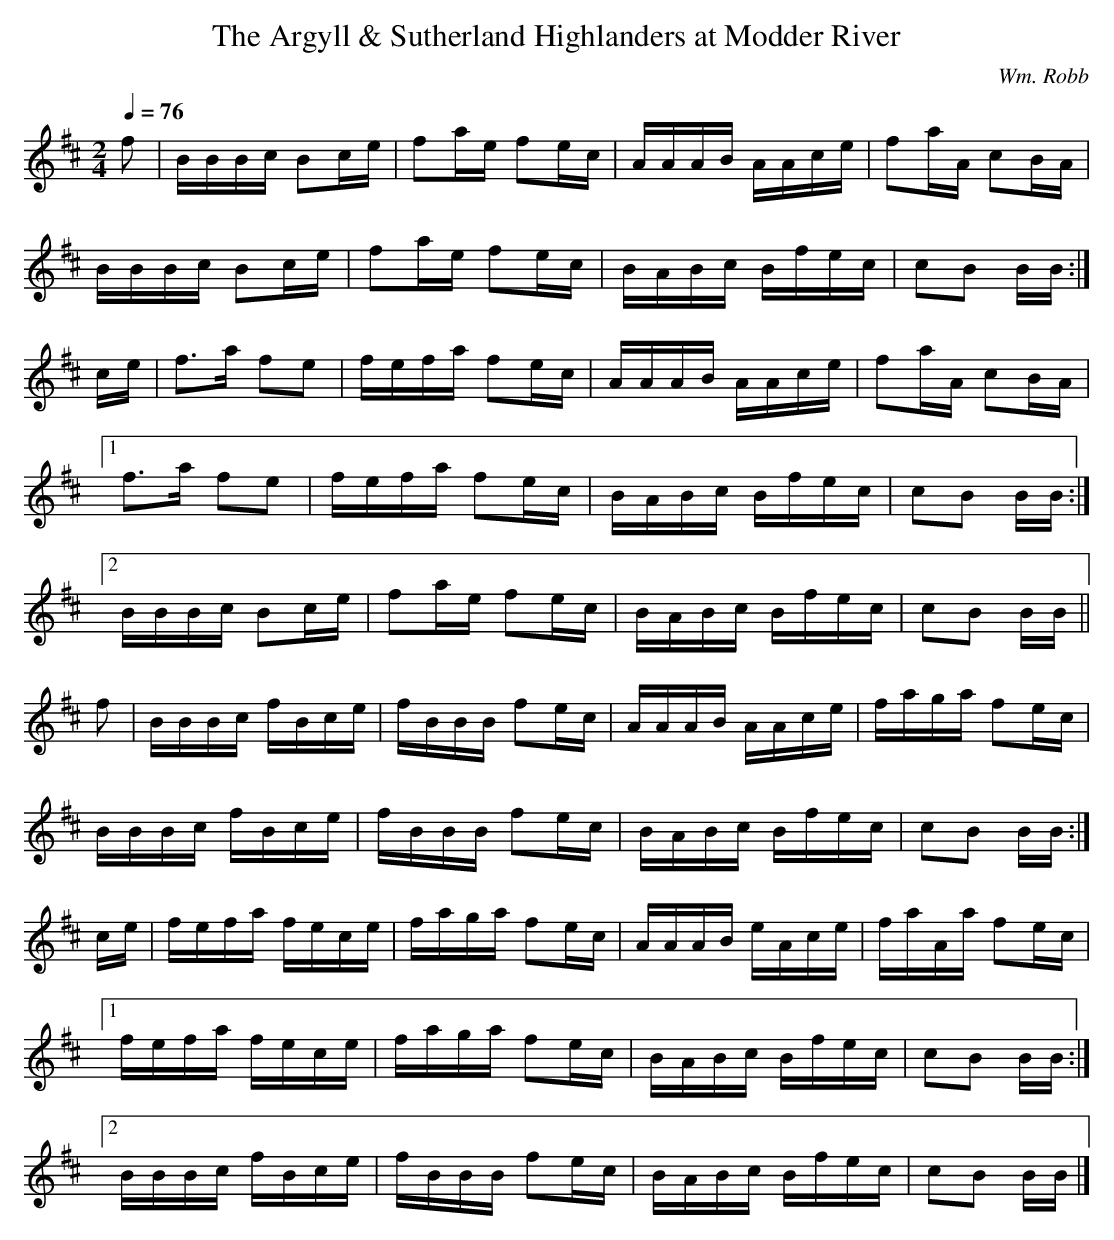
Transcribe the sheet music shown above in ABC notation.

X:1
T:The Argyll & Sutherland Highlanders at Modder River
C:Wm. Robb
M:2/4
L:1/16
Q:1/4=76
K:BMin
f2|BBBc B2ce|f2ae f2ec|AAAB AAce|f2aA c2BA|
   BBBc B2ce|f2ae f2ec|BABc Bfec|c2B2 BB :|
ce|f3a  f2e2|fefa f2ec|AAAB AAce|f2aA c2BA|
[1 f3a  f2e2|fefa f2ec|BABc Bfec|c2B2 BB :|
[2 BBBc B2ce|f2ae f2ec|BABc Bfec|c2B2 BB ||
f2|BBBc fBce|fBBB f2ec|AAAB AAce|faga f2ec|
   BBBc fBce|fBBB f2ec|BABc Bfec|c2B2 BB :|
ce|fefa fece|faga f2ec|AAAB eAce|faAa f2ec|
[1 fefa fece|faga f2ec|BABc Bfec|c2B2 BB :|
[2 BBBc fBce|fBBB f2ec|BABc Bfec|c2B2 BB |]

The same pitch set is used in the second half of this little-known pipe
march, which eliminates the fourth (the d) from a mixolydian scale:
